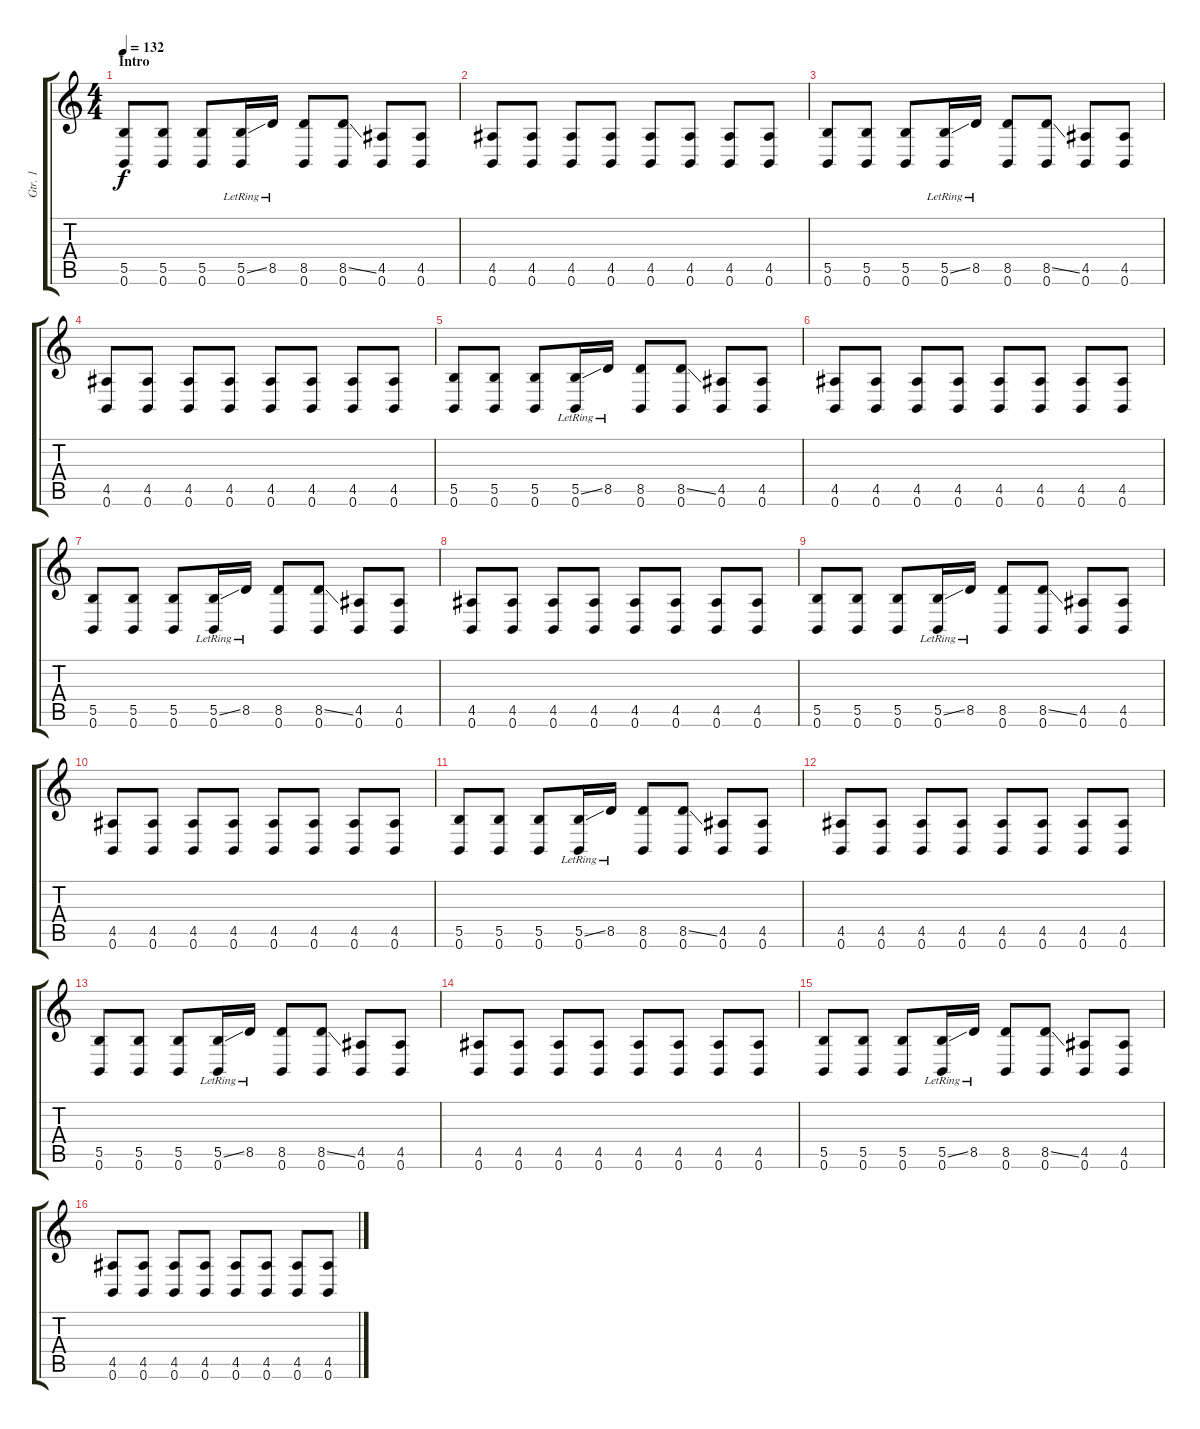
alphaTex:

\track ("Gtr. 1" "Gtr. 1") {instrument overdrivenguitar}
\staff {score tabs}
\tuning (Db4 Ab3 E3 B2 Gb2 B1) {hide}
\ts (4 4)
\section ("" "Intro")
\tempo 132
\clef g2
\ks c
(5.5 0.6).8{dy f instrument overdrivenguitar} (5.5 0.6).8 (5.5 0.6).8 (5.5{ss lr} 0.6).16 8.5{lr}.16 (8.5 0.6).8 (8.5{ss} 0.6).8 (4.5 0.6).8 (4.5 0.6).8 |
(4.5 0.6).8 (4.5 0.6).8 (4.5 0.6).8 (4.5 0.6).8 (4.5 0.6).8 (4.5 0.6).8 (4.5 0.6).8 (4.5 0.6).8 |
(5.5 0.6).8 (5.5 0.6).8 (5.5 0.6).8 (5.5{ss lr} 0.6).16 8.5{lr}.16 (8.5 0.6).8 (8.5{ss} 0.6).8 (4.5 0.6).8 (4.5 0.6).8 |
(4.5 0.6).8 (4.5 0.6).8 (4.5 0.6).8 (4.5 0.6).8 (4.5 0.6).8 (4.5 0.6).8 (4.5 0.6).8 (4.5 0.6).8 |
(5.5 0.6).8 (5.5 0.6).8 (5.5 0.6).8 (5.5{ss lr} 0.6).16 8.5{lr}.16 (8.5 0.6).8 (8.5{ss} 0.6).8 (4.5 0.6).8 (4.5 0.6).8 |
(4.5 0.6).8 (4.5 0.6).8 (4.5 0.6).8 (4.5 0.6).8 (4.5 0.6).8 (4.5 0.6).8 (4.5 0.6).8 (4.5 0.6).8 |
(5.5 0.6).8 (5.5 0.6).8 (5.5 0.6).8 (5.5{ss lr} 0.6).16 8.5{lr}.16 (8.5 0.6).8 (8.5{ss} 0.6).8 (4.5 0.6).8 (4.5 0.6).8 |
(4.5 0.6).8 (4.5 0.6).8 (4.5 0.6).8 (4.5 0.6).8 (4.5 0.6).8 (4.5 0.6).8 (4.5 0.6).8 (4.5 0.6).8 |
(5.5 0.6).8 (5.5 0.6).8 (5.5 0.6).8 (5.5{ss lr} 0.6).16 8.5{lr}.16 (8.5 0.6).8 (8.5{ss} 0.6).8 (4.5 0.6).8 (4.5 0.6).8 |
(4.5 0.6).8 (4.5 0.6).8 (4.5 0.6).8 (4.5 0.6).8 (4.5 0.6).8 (4.5 0.6).8 (4.5 0.6).8 (4.5 0.6).8 |
(5.5 0.6).8 (5.5 0.6).8 (5.5 0.6).8 (5.5{ss lr} 0.6).16 8.5{lr}.16 (8.5 0.6).8 (8.5{ss} 0.6).8 (4.5 0.6).8 (4.5 0.6).8 |
(4.5 0.6).8 (4.5 0.6).8 (4.5 0.6).8 (4.5 0.6).8 (4.5 0.6).8 (4.5 0.6).8 (4.5 0.6).8 (4.5 0.6).8 |
(5.5 0.6).8 (5.5 0.6).8 (5.5 0.6).8 (5.5{ss lr} 0.6).16 8.5{lr}.16 (8.5 0.6).8 (8.5{ss} 0.6).8 (4.5 0.6).8 (4.5 0.6).8 |
(4.5 0.6).8 (4.5 0.6).8 (4.5 0.6).8 (4.5 0.6).8 (4.5 0.6).8 (4.5 0.6).8 (4.5 0.6).8 (4.5 0.6).8 |
(5.5 0.6).8 (5.5 0.6).8 (5.5 0.6).8 (5.5{ss lr} 0.6).16 8.5{lr}.16 (8.5 0.6).8 (8.5{ss} 0.6).8 (4.5 0.6).8 (4.5 0.6).8 |
(4.5 0.6).8 (4.5 0.6).8 (4.5 0.6).8 (4.5 0.6).8 (4.5 0.6).8 (4.5 0.6).8 (4.5 0.6).8 (4.5 0.6).8
